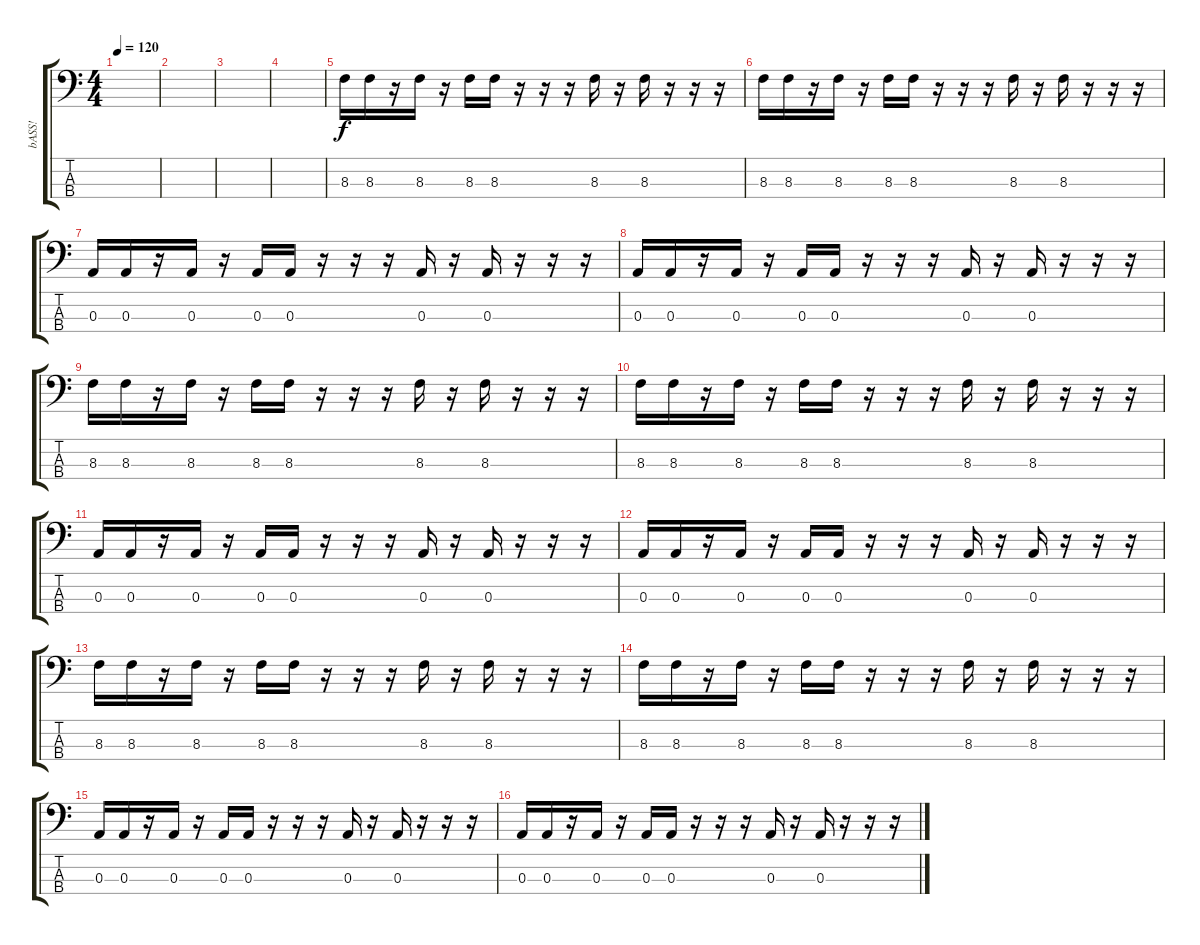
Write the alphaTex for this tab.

\track ("bASS!" "bASS!") {instrument electricbasspick}
\staff {score tabs}
\tuning (G2 D2 A1 E1) {hide}
\ts (4 4)
\tempo 120
\clef f4
\ks c
|
|
|
|
8.3.16 8.3.16 r.16 8.3.16 r.16 8.3.16 8.3.16 r.16 r.16 r.16 8.3.16 r.16 8.3.16 r.16 r.16 r.16 |
8.3.16 8.3.16 r.16 8.3.16 r.16 8.3.16 8.3.16 r.16 r.16 r.16 8.3.16 r.16 8.3.16 r.16 r.16 r.16 |
0.3.16 0.3.16 r.16 0.3.16 r.16 0.3.16 0.3.16 r.16 r.16 r.16 0.3.16 r.16 0.3.16 r.16 r.16 r.16 |
0.3.16 0.3.16 r.16 0.3.16 r.16 0.3.16 0.3.16 r.16 r.16 r.16 0.3.16 r.16 0.3.16 r.16 r.16 r.16 |
8.3.16 8.3.16 r.16 8.3.16 r.16 8.3.16 8.3.16 r.16 r.16 r.16 8.3.16 r.16 8.3.16 r.16 r.16 r.16 |
8.3.16 8.3.16 r.16 8.3.16 r.16 8.3.16 8.3.16 r.16 r.16 r.16 8.3.16 r.16 8.3.16 r.16 r.16 r.16 |
0.3.16 0.3.16 r.16 0.3.16 r.16 0.3.16 0.3.16 r.16 r.16 r.16 0.3.16 r.16 0.3.16 r.16 r.16 r.16 |
0.3.16 0.3.16 r.16 0.3.16 r.16 0.3.16 0.3.16 r.16 r.16 r.16 0.3.16 r.16 0.3.16 r.16 r.16 r.16 |
8.3.16 8.3.16 r.16 8.3.16 r.16 8.3.16 8.3.16 r.16 r.16 r.16 8.3.16 r.16 8.3.16 r.16 r.16 r.16 |
8.3.16 8.3.16 r.16 8.3.16 r.16 8.3.16 8.3.16 r.16 r.16 r.16 8.3.16 r.16 8.3.16 r.16 r.16 r.16 |
0.3.16 0.3.16 r.16 0.3.16 r.16 0.3.16 0.3.16 r.16 r.16 r.16 0.3.16 r.16 0.3.16 r.16 r.16 r.16 |
0.3.16 0.3.16 r.16 0.3.16 r.16 0.3.16 0.3.16 r.16 r.16 r.16 0.3.16 r.16 0.3.16 r.16 r.16 r.16
